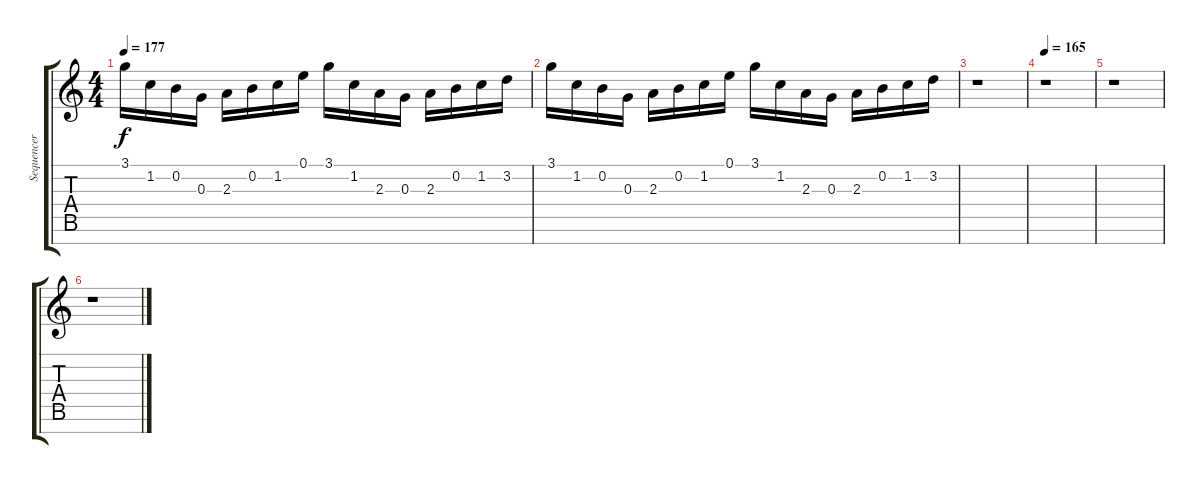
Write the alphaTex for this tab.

\track ("Sequencer" "Sequencer") {instrument pad1newage}
\staff {score tabs}
\tuning (E5 B4 G4 D4 A3 E3 B2) {hide}
\ts (4 4)
\tempo 177
\clef g2
\ks c
3.1.16{dy f} 1.2.16 0.2.16 0.3.16 2.3.16 0.2.16 1.2.16 0.1.16 3.1.16 1.2.16 2.3.16 0.3.16 2.3.16 0.2.16 1.2.16 3.2.16 |
3.1.16 1.2.16 0.2.16 0.3.16 2.3.16 0.2.16 1.2.16 0.1.16 3.1.16 1.2.16 2.3.16 0.3.16 2.3.16 0.2.16 1.2.16 3.2.16 |
r.1 |
\tempo 165
r.1 |
r.1 |
r.1
